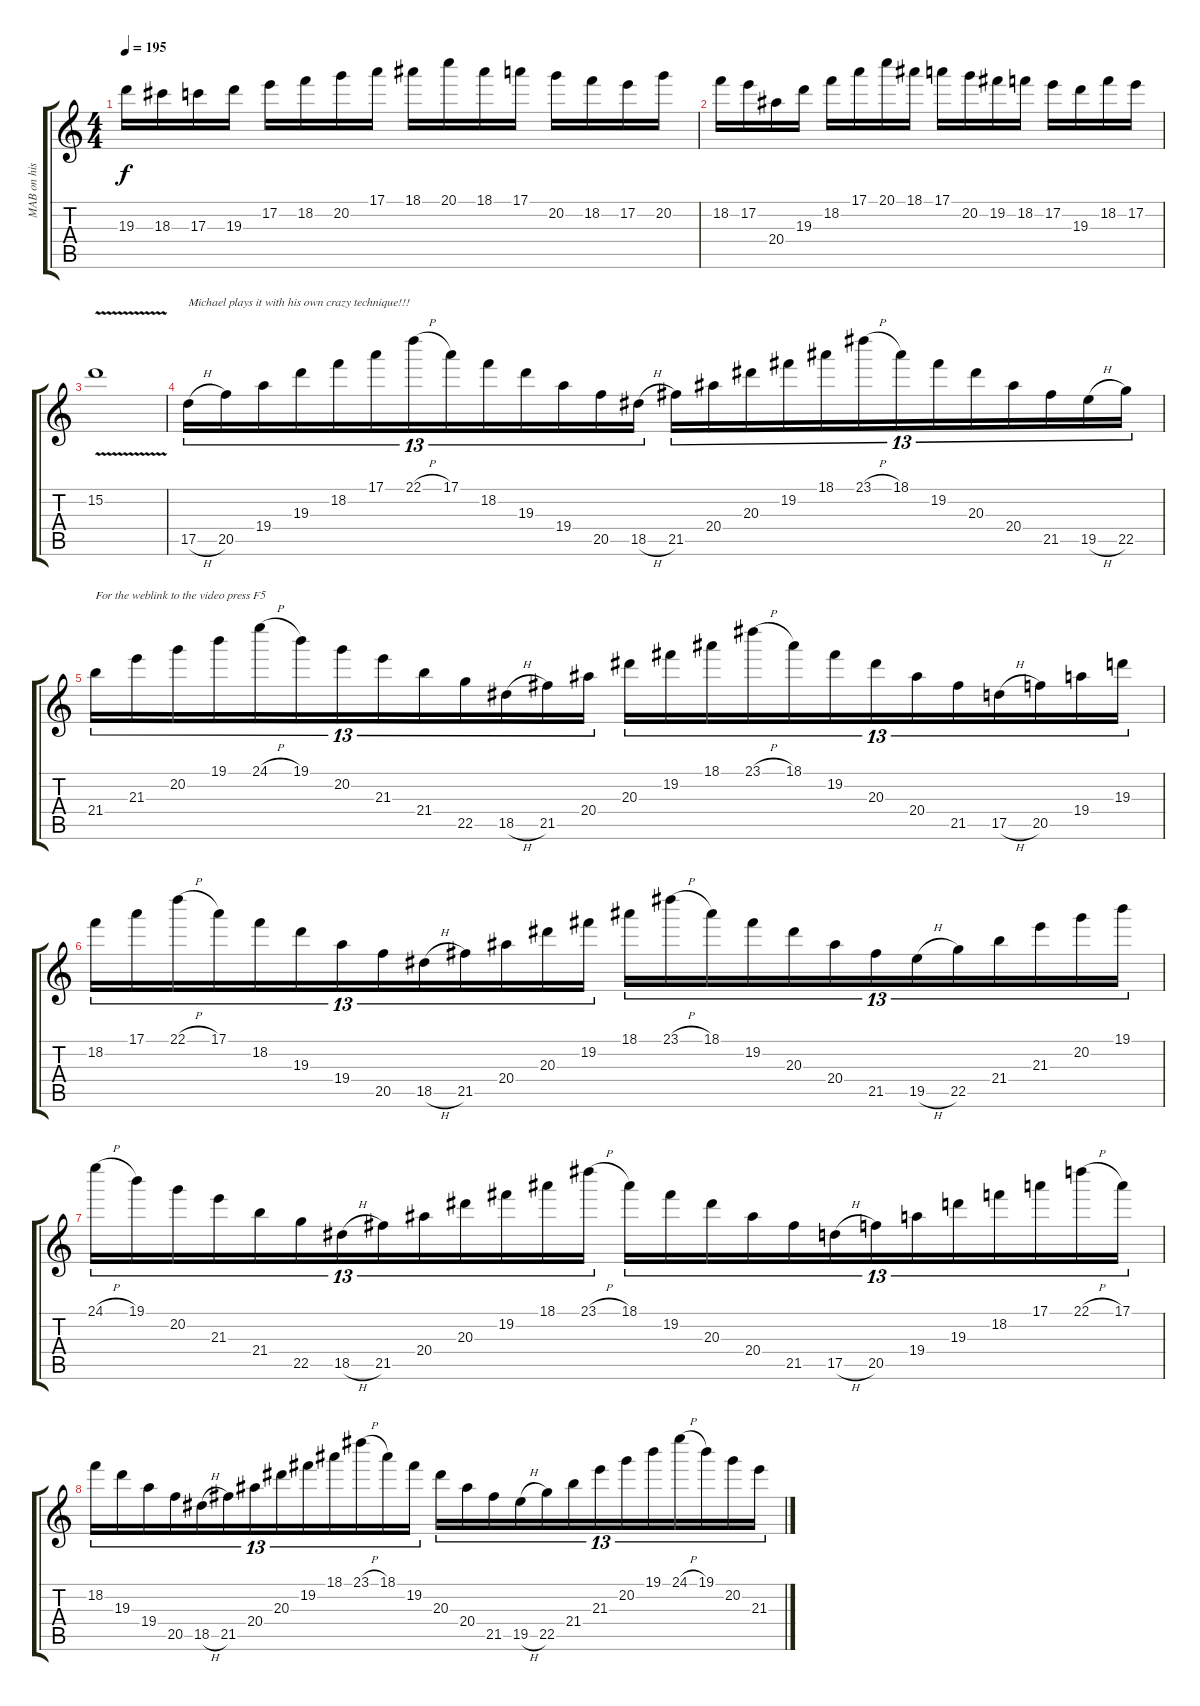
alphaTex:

\track ("MAB on his Quad-Guitar" "MAB on his") {instrument distortionguitar}
\staff {score tabs}
\tuning (E4 B3 G3 D3 A2 E2) {hide}
\ts (4 4)
\tempo 195
\clef g2
\ks c
19.3.16{dy f} 18.3.16 17.3.16 19.3.16 17.2.16 18.2.16 20.2.16 17.1.16 18.1.16 20.1.16 18.1.16 17.1.16 20.2.16 18.2.16 17.2.16 20.2.16 |
18.2.16 17.2.16 20.4.16 19.3.16 18.2.16 17.1.16 20.1.16 18.1.16 17.1.16 20.2.16 19.2.16 18.2.16 17.2.16 19.3.16 18.2.16 17.2.16 |
15.2{v}.1 |
17.5{h}.16{tu (13 8) txt "Michael plays it with his own crazy technique!!!"} 20.5.16{tu (13 8)} 19.4.16{tu (13 8)} 19.3.16{tu (13 8)} 18.2.16{tu (13 8)} 17.1.16{tu (13 8)} 22.1{h}.16{tu (13 8)} 17.1.16{tu (13 8)} 18.2.16{tu (13 8)} 19.3.16{tu (13 8)} 19.4.16{tu (13 8)} 20.5.16{tu (13 8)} 18.5{h}.16{tu (13 8)} 21.5.16{tu (13 8)} 20.4.16{tu (13 8)} 20.3.16{tu (13 8)} 19.2.16{tu (13 8)} 18.1.16{tu (13 8)} 23.1{h}.16{tu (13 8)} 18.1.16{tu (13 8)} 19.2.16{tu (13 8)} 20.3.16{tu (13 8)} 20.4.16{tu (13 8)} 21.5.16{tu (13 8)} 19.5{h}.16{tu (13 8)} 22.5.16{tu (13 8)} |
21.4.16{tu (13 8) txt "For the weblink to the video press F5"} 21.3.16{tu (13 8)} 20.2.16{tu (13 8)} 19.1.16{tu (13 8)} 24.1{h}.16{tu (13 8)} 19.1.16{tu (13 8)} 20.2.16{tu (13 8)} 21.3.16{tu (13 8)} 21.4.16{tu (13 8)} 22.5.16{tu (13 8)} 18.5{h}.16{tu (13 8)} 21.5.16{tu (13 8)} 20.4.16{tu (13 8)} 20.3.16{tu (13 8)} 19.2.16{tu (13 8)} 18.1.16{tu (13 8)} 23.1{h}.16{tu (13 8)} 18.1.16{tu (13 8)} 19.2.16{tu (13 8)} 20.3.16{tu (13 8)} 20.4.16{tu (13 8)} 21.5.16{tu (13 8)} 17.5{h}.16{tu (13 8)} 20.5.16{tu (13 8)} 19.4.16{tu (13 8)} 19.3.16{tu (13 8)} |
18.2.16{tu (13 8)} 17.1.16{tu (13 8)} 22.1{h}.16{tu (13 8)} 17.1.16{tu (13 8)} 18.2.16{tu (13 8)} 19.3.16{tu (13 8)} 19.4.16{tu (13 8)} 20.5.16{tu (13 8)} 18.5{h}.16{tu (13 8)} 21.5.16{tu (13 8)} 20.4.16{tu (13 8)} 20.3.16{tu (13 8)} 19.2.16{tu (13 8)} 18.1.16{tu (13 8)} 23.1{h}.16{tu (13 8)} 18.1.16{tu (13 8)} 19.2.16{tu (13 8)} 20.3.16{tu (13 8)} 20.4.16{tu (13 8)} 21.5.16{tu (13 8)} 19.5{h}.16{tu (13 8)} 22.5.16{tu (13 8)} 21.4.16{tu (13 8)} 21.3.16{tu (13 8)} 20.2.16{tu (13 8)} 19.1.16{tu (13 8)} |
24.1{h}.16{tu (13 8)} 19.1.16{tu (13 8)} 20.2.16{tu (13 8)} 21.3.16{tu (13 8)} 21.4.16{tu (13 8)} 22.5.16{tu (13 8)} 18.5{h}.16{tu (13 8)} 21.5.16{tu (13 8)} 20.4.16{tu (13 8)} 20.3.16{tu (13 8)} 19.2.16{tu (13 8)} 18.1.16{tu (13 8)} 23.1{h}.16{tu (13 8)} 18.1.16{tu (13 8)} 19.2.16{tu (13 8)} 20.3.16{tu (13 8)} 20.4.16{tu (13 8)} 21.5.16{tu (13 8)} 17.5{h}.16{tu (13 8)} 20.5.16{tu (13 8)} 19.4.16{tu (13 8)} 19.3.16{tu (13 8)} 18.2.16{tu (13 8)} 17.1.16{tu (13 8)} 22.1{h}.16{tu (13 8)} 17.1.16{tu (13 8)} |
18.2.16{tu (13 8)} 19.3.16{tu (13 8)} 19.4.16{tu (13 8)} 20.5.16{tu (13 8)} 18.5{h}.16{tu (13 8)} 21.5.16{tu (13 8)} 20.4.16{tu (13 8)} 20.3.16{tu (13 8)} 19.2.16{tu (13 8)} 18.1.16{tu (13 8)} 23.1{h}.16{tu (13 8)} 18.1.16{tu (13 8)} 19.2.16{tu (13 8)} 20.3.16{tu (13 8)} 20.4.16{tu (13 8)} 21.5.16{tu (13 8)} 19.5{h}.16{tu (13 8)} 22.5.16{tu (13 8)} 21.4.16{tu (13 8)} 21.3.16{tu (13 8)} 20.2.16{tu (13 8)} 19.1.16{tu (13 8)} 24.1{h}.16{tu (13 8)} 19.1.16{tu (13 8)} 20.2.16{tu (13 8)} 21.3.16{tu (13 8)}
